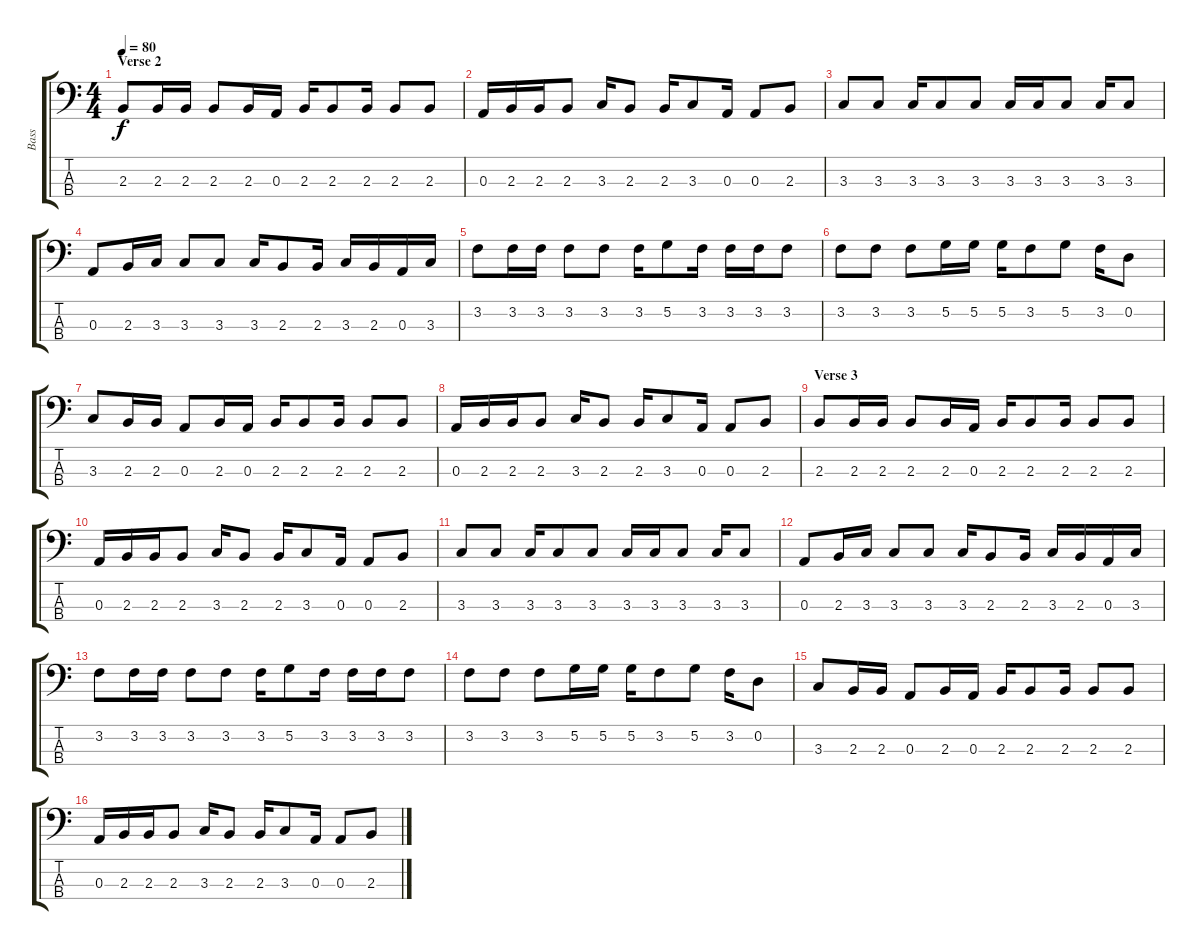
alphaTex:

\track ("Bass" "Bass") {instrument fretlessbass}
\staff {score tabs}
\tuning (G2 D2 A1 E1) {hide}
\ts (4 4)
\section ("" "Verse 2")
\tempo 80
\clef f4
\ks c
2.3.8{dy f} 2.3.16 2.3.16 2.3.8 2.3.16 0.3.16 2.3.16 2.3.8 2.3.16 2.3.8 2.3.8 |
0.3.16 2.3.16 2.3.16 2.3.8 3.3.16 2.3.8 2.3.16 3.3.8 0.3.16 0.3.8 2.3.8 |
3.3.8 3.3.8 3.3.16 3.3.8 3.3.8 3.3.16 3.3.16 3.3.8 3.3.16 3.3.8 |
0.3.8 2.3.16 3.3.16 3.3.8 3.3.8 3.3.16 2.3.8 2.3.16 3.3.16 2.3.16 0.3.16 3.3.16 |
3.2.8 3.2.16 3.2.16 3.2.8 3.2.8 3.2.16 5.2.8 3.2.16 3.2.16 3.2.16 3.2.8 |
3.2.8 3.2.8 3.2.8 5.2.16 5.2.16 5.2.16 3.2.8 5.2.8 3.2.16 0.2.8 |
3.3.8 2.3.16 2.3.16 0.3.8 2.3.16 0.3.16 2.3.16 2.3.8 2.3.16 2.3.8 2.3.8 |
0.3.16 2.3.16 2.3.16 2.3.8 3.3.16 2.3.8 2.3.16 3.3.8 0.3.16 0.3.8 2.3.8 |
\section ("" "Verse 3")
2.3.8 2.3.16 2.3.16 2.3.8 2.3.16 0.3.16 2.3.16 2.3.8 2.3.16 2.3.8 2.3.8 |
0.3.16 2.3.16 2.3.16 2.3.8 3.3.16 2.3.8 2.3.16 3.3.8 0.3.16 0.3.8 2.3.8 |
3.3.8 3.3.8 3.3.16 3.3.8 3.3.8 3.3.16 3.3.16 3.3.8 3.3.16 3.3.8 |
0.3.8 2.3.16 3.3.16 3.3.8 3.3.8 3.3.16 2.3.8 2.3.16 3.3.16 2.3.16 0.3.16 3.3.16 |
3.2.8 3.2.16 3.2.16 3.2.8 3.2.8 3.2.16 5.2.8 3.2.16 3.2.16 3.2.16 3.2.8 |
3.2.8 3.2.8 3.2.8 5.2.16 5.2.16 5.2.16 3.2.8 5.2.8 3.2.16 0.2.8 |
3.3.8 2.3.16 2.3.16 0.3.8 2.3.16 0.3.16 2.3.16 2.3.8 2.3.16 2.3.8 2.3.8 |
0.3.16 2.3.16 2.3.16 2.3.8 3.3.16 2.3.8 2.3.16 3.3.8 0.3.16 0.3.8 2.3.8
